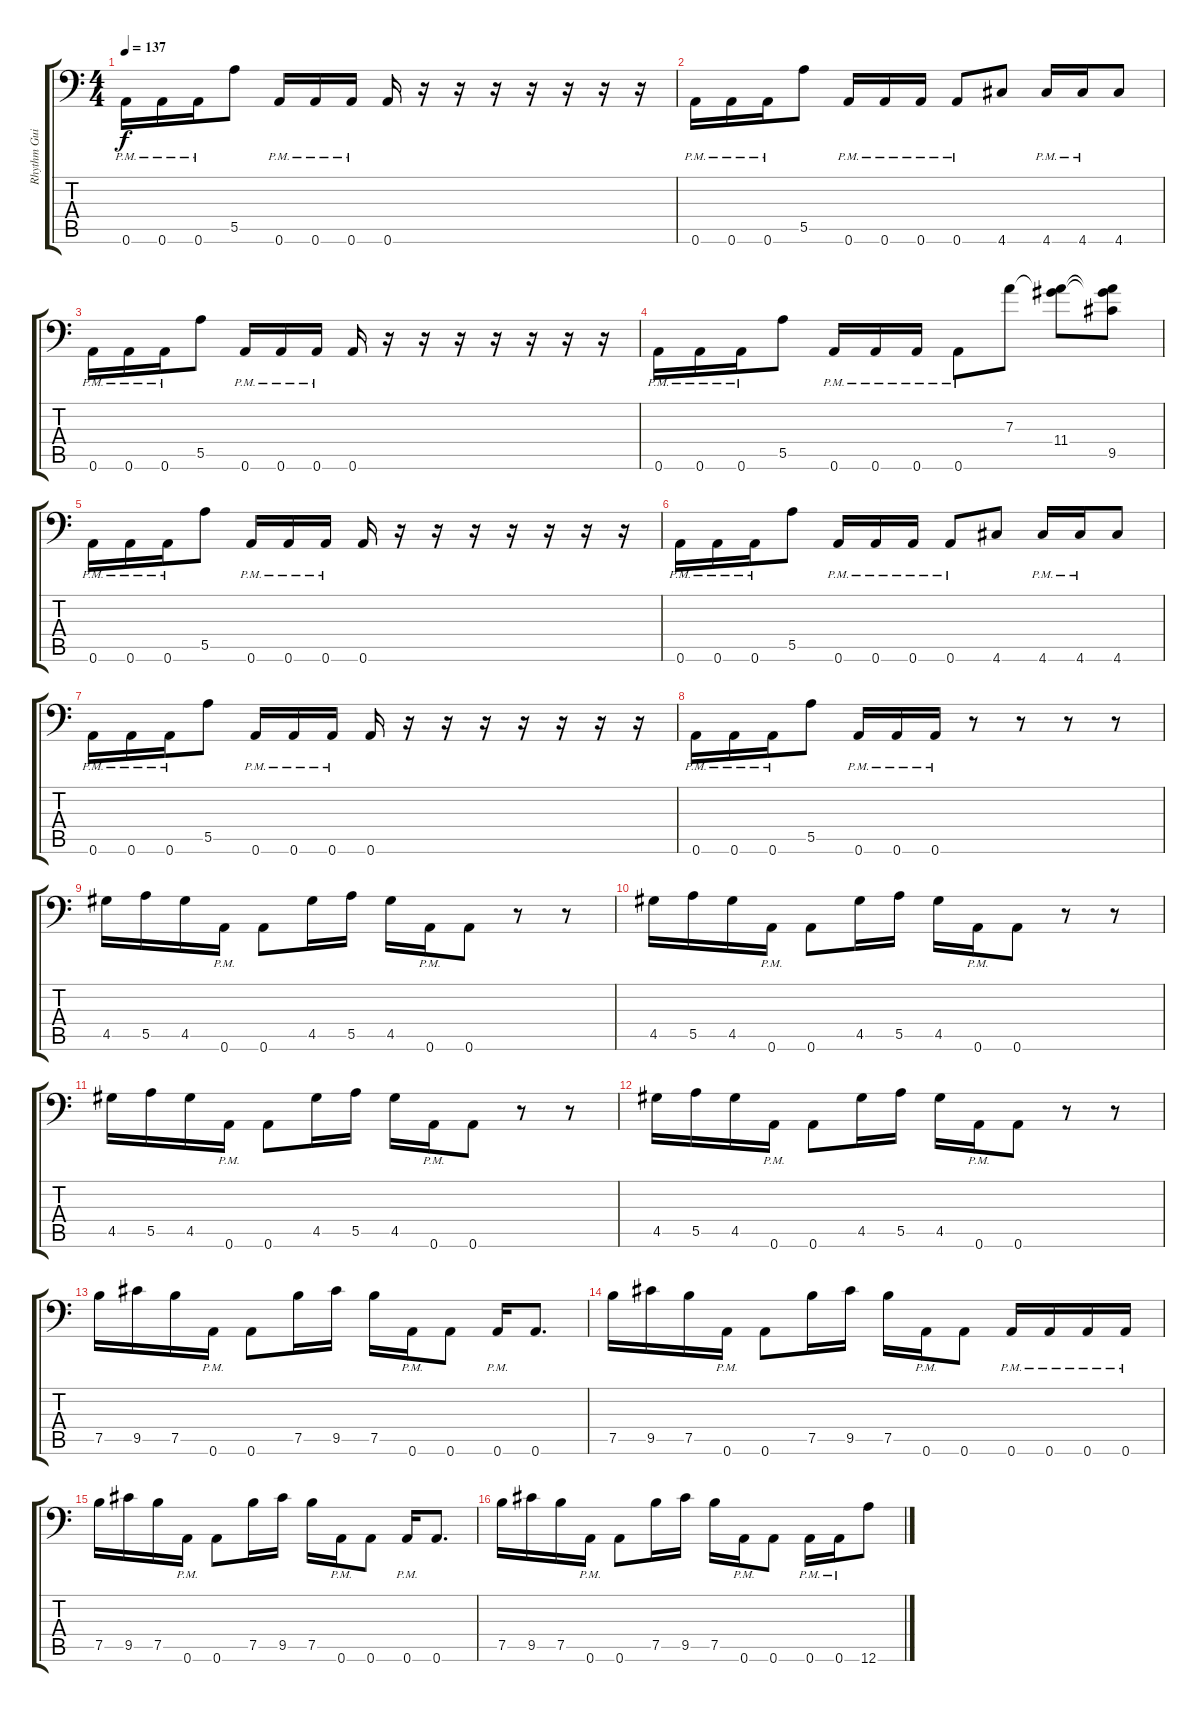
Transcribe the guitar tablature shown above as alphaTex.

\track ("Rhythm Guitar 2" "Rhythm Gui") {instrument distortionguitar}
\staff {score tabs}
\tuning (B3 Gb3 D3 A2 E2 A1) {hide}
\ts (4 4)
\tempo 137
\clef f4
\ks c
0.6{pm}.16{dy f} 0.6{pm}.16 0.6{pm}.16 5.5.8 0.6{pm}.16 0.6{pm}.16 0.6{pm}.16 0.6.16 r.16 r.16 r.16 r.16 r.16 r.16 r.16 |
0.6{pm}.16 0.6{pm}.16 0.6{pm}.16 5.5.8 0.6{pm}.16 0.6{pm}.16 0.6{pm}.16 0.6{pm}.8 4.6.8 4.6{pm}.16 4.6{pm}.16 4.6.8 |
0.6{pm}.16 0.6{pm}.16 0.6{pm}.16 5.5.8 0.6{pm}.16 0.6{pm}.16 0.6{pm}.16 0.6.16 r.16 r.16 r.16 r.16 r.16 r.16 r.16 |
0.6{pm}.16 0.6{pm}.16 0.6{pm}.16 5.5.8 0.6{pm}.16 0.6{pm}.16 0.6{pm}.16 0.6{pm}.8 7.3.8 (7.3{t} 11.4).8 (7.3{t} 11.4{t} 9.5).8 |
0.6{pm}.16 0.6{pm}.16 0.6{pm}.16 5.5.8 0.6{pm}.16 0.6{pm}.16 0.6{pm}.16 0.6.16 r.16 r.16 r.16 r.16 r.16 r.16 r.16 |
0.6{pm}.16 0.6{pm}.16 0.6{pm}.16 5.5.8 0.6{pm}.16 0.6{pm}.16 0.6{pm}.16 0.6{pm}.8 4.6.8 4.6{pm}.16 4.6{pm}.16 4.6.8 |
0.6{pm}.16 0.6{pm}.16 0.6{pm}.16 5.5.8 0.6{pm}.16 0.6{pm}.16 0.6{pm}.16 0.6.16 r.16 r.16 r.16 r.16 r.16 r.16 r.16 |
0.6{pm}.16 0.6{pm}.16 0.6{pm}.16 5.5.8 0.6{pm}.16 0.6{pm}.16 0.6{pm}.16 r.8 r.8 r.8 r.8 |
4.5.16 5.5.16 4.5.16 0.6{pm}.16 0.6.8 4.5.16 5.5.16 4.5.16 0.6{pm}.16 0.6.8 r.8 r.8 |
4.5.16 5.5.16 4.5.16 0.6{pm}.16 0.6.8 4.5.16 5.5.16 4.5.16 0.6{pm}.16 0.6.8 r.8 r.8 |
4.5.16 5.5.16 4.5.16 0.6{pm}.16 0.6.8 4.5.16 5.5.16 4.5.16 0.6{pm}.16 0.6.8 r.8 r.8 |
4.5.16 5.5.16 4.5.16 0.6{pm}.16 0.6.8 4.5.16 5.5.16 4.5.16 0.6{pm}.16 0.6.8 r.8 r.8 |
7.5.16 9.5.16 7.5.16 0.6{pm}.16 0.6.8 7.5.16 9.5.16 7.5.16 0.6{pm}.16 0.6.8 0.6{pm}.16 0.6.8{d} |
7.5.16 9.5.16 7.5.16 0.6{pm}.16 0.6.8 7.5.16 9.5.16 7.5.16 0.6{pm}.16 0.6.8 0.6{pm}.16 0.6{pm}.16 0.6{pm}.16 0.6{pm}.16 |
7.5.16 9.5.16 7.5.16 0.6{pm}.16 0.6.8 7.5.16 9.5.16 7.5.16 0.6{pm}.16 0.6.8 0.6{pm}.16 0.6.8{d} |
7.5.16 9.5.16 7.5.16 0.6{pm}.16 0.6.8 7.5.16 9.5.16 7.5.16 0.6{pm}.16 0.6.8 0.6{pm}.16 0.6{pm}.16 12.6{ss}.8
